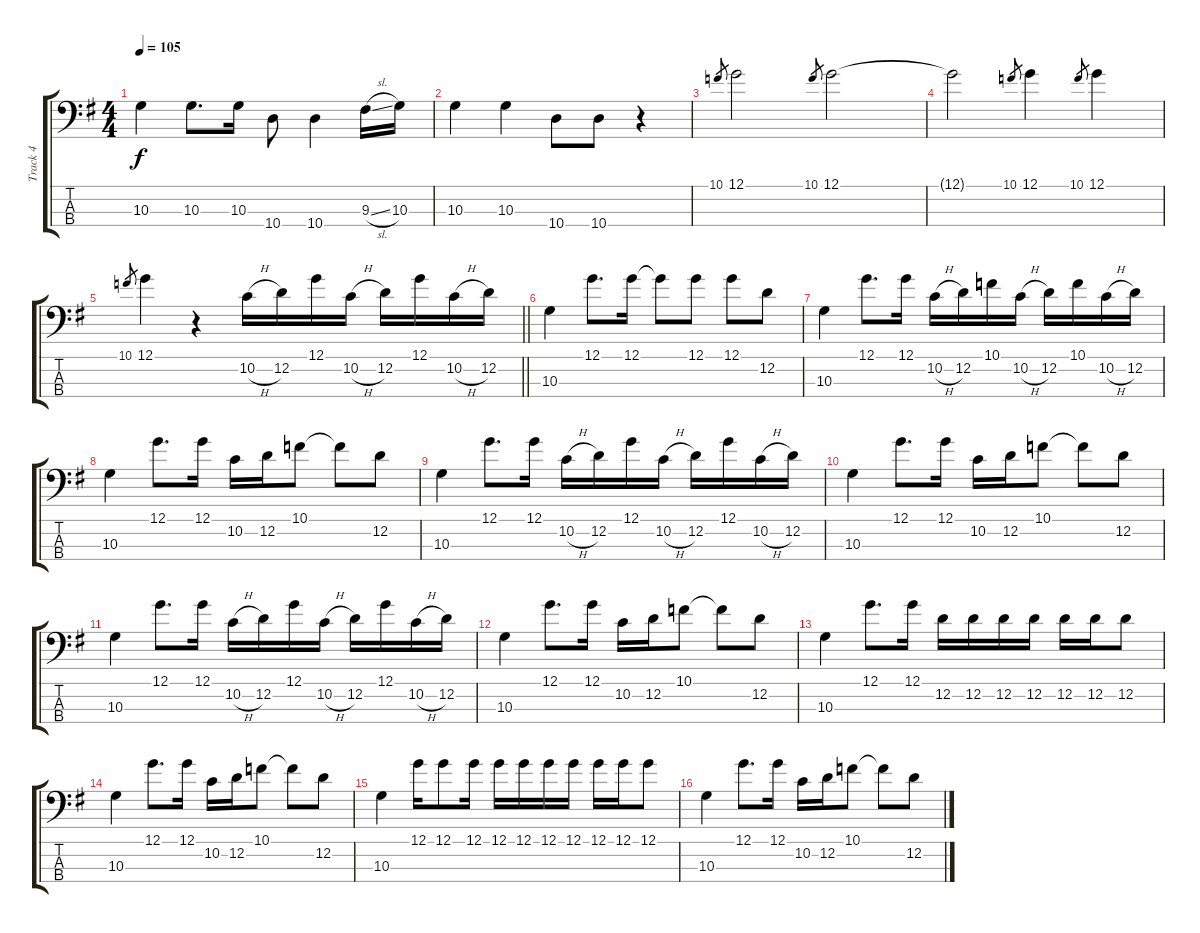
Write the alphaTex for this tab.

\track ("Track 4" "Track 4") {instrument electricbassfinger}
\staff {score tabs}
\tuning (G2 D2 A1 E1) {hide}
\ts (4 4)
\tempo 105
\clef f4
\ks g
10.3.4{dy f} 10.3.8{d} 10.3.16 10.4.8 10.4.4 9.3{sl}.16 10.3.16 |
10.3.4 10.3.4 10.4.8 10.4.8 r.4 |
10.1.8{gr} 12.1.2 10.1.8{gr} 12.1.2 |
12.1{t}.2 10.1.8{gr} 12.1.4 10.1.8{gr} 12.1.4 |
\barLineRight lightlight
10.1.8{gr} 12.1.4 r.4 10.2{h}.16 12.2.16 12.1.16 10.2{h}.16 12.2.16 12.1.16 10.2{h}.16 12.2.16 |
10.3.4 12.1.8{d} 12.1.16 12.1{t}.8 12.1.8 12.1.8 12.2.8 |
10.3.4 12.1.8{d} 12.1.16 10.2{h}.16 12.2.16 10.1.16 10.2{h}.16 12.2.16 10.1.16 10.2{h}.16 12.2.16 |
10.3.4 12.1.8{d} 12.1.16 10.2.16 12.2.16 10.1.8 10.1{t}.8 12.2.8 |
10.3.4 12.1.8{d} 12.1.16 10.2{h}.16 12.2.16 12.1.16 10.2{h}.16 12.2.16 12.1.16 10.2{h}.16 12.2.16 |
10.3.4 12.1.8{d} 12.1.16 10.2.16 12.2.16 10.1.8 10.1{t}.8 12.2.8 |
10.3.4 12.1.8{d} 12.1.16 10.2{h}.16 12.2.16 12.1.16 10.2{h}.16 12.2.16 12.1.16 10.2{h}.16 12.2.16 |
10.3.4 12.1.8{d} 12.1.16 10.2.16 12.2.16 10.1.8 10.1{t}.8 12.2.8 |
10.3.4 12.1.8{d} 12.1.16 12.2.16 12.2.16 12.2.16 12.2.16 12.2.16 12.2.16 12.2.8 |
10.3.4 12.1.8{d} 12.1.16 10.2.16 12.2.16 10.1.8 10.1{t}.8 12.2.8 |
10.3.4{volume 0} 12.1.16 12.1.8 12.1.16 12.1.16 12.1.16 12.1.16 12.1.16 12.1.16 12.1.16 12.1.8 |
10.3.4 12.1.8{d} 12.1.16 10.2.16 12.2.16 10.1.8 10.1{t}.8 12.2.8
